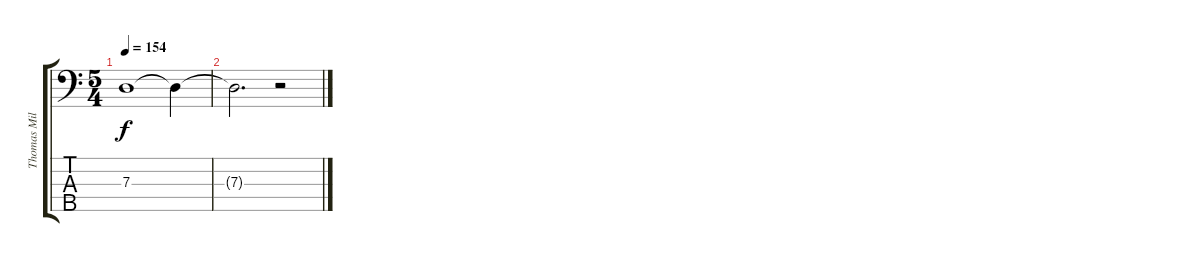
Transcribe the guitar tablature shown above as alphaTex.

\track ("Thomas Miller" "Thomas Mil") {instrument electricbassfinger}
\staff {score tabs}
\tuning (F2 C2 G1 D1 A0) {hide}
\ts (5 4)
\tempo 154
\clef f4
\ks c
7.3{t}.1{dy f} 7.3{t}.4 |
7.3{t}.2{d} r.2
